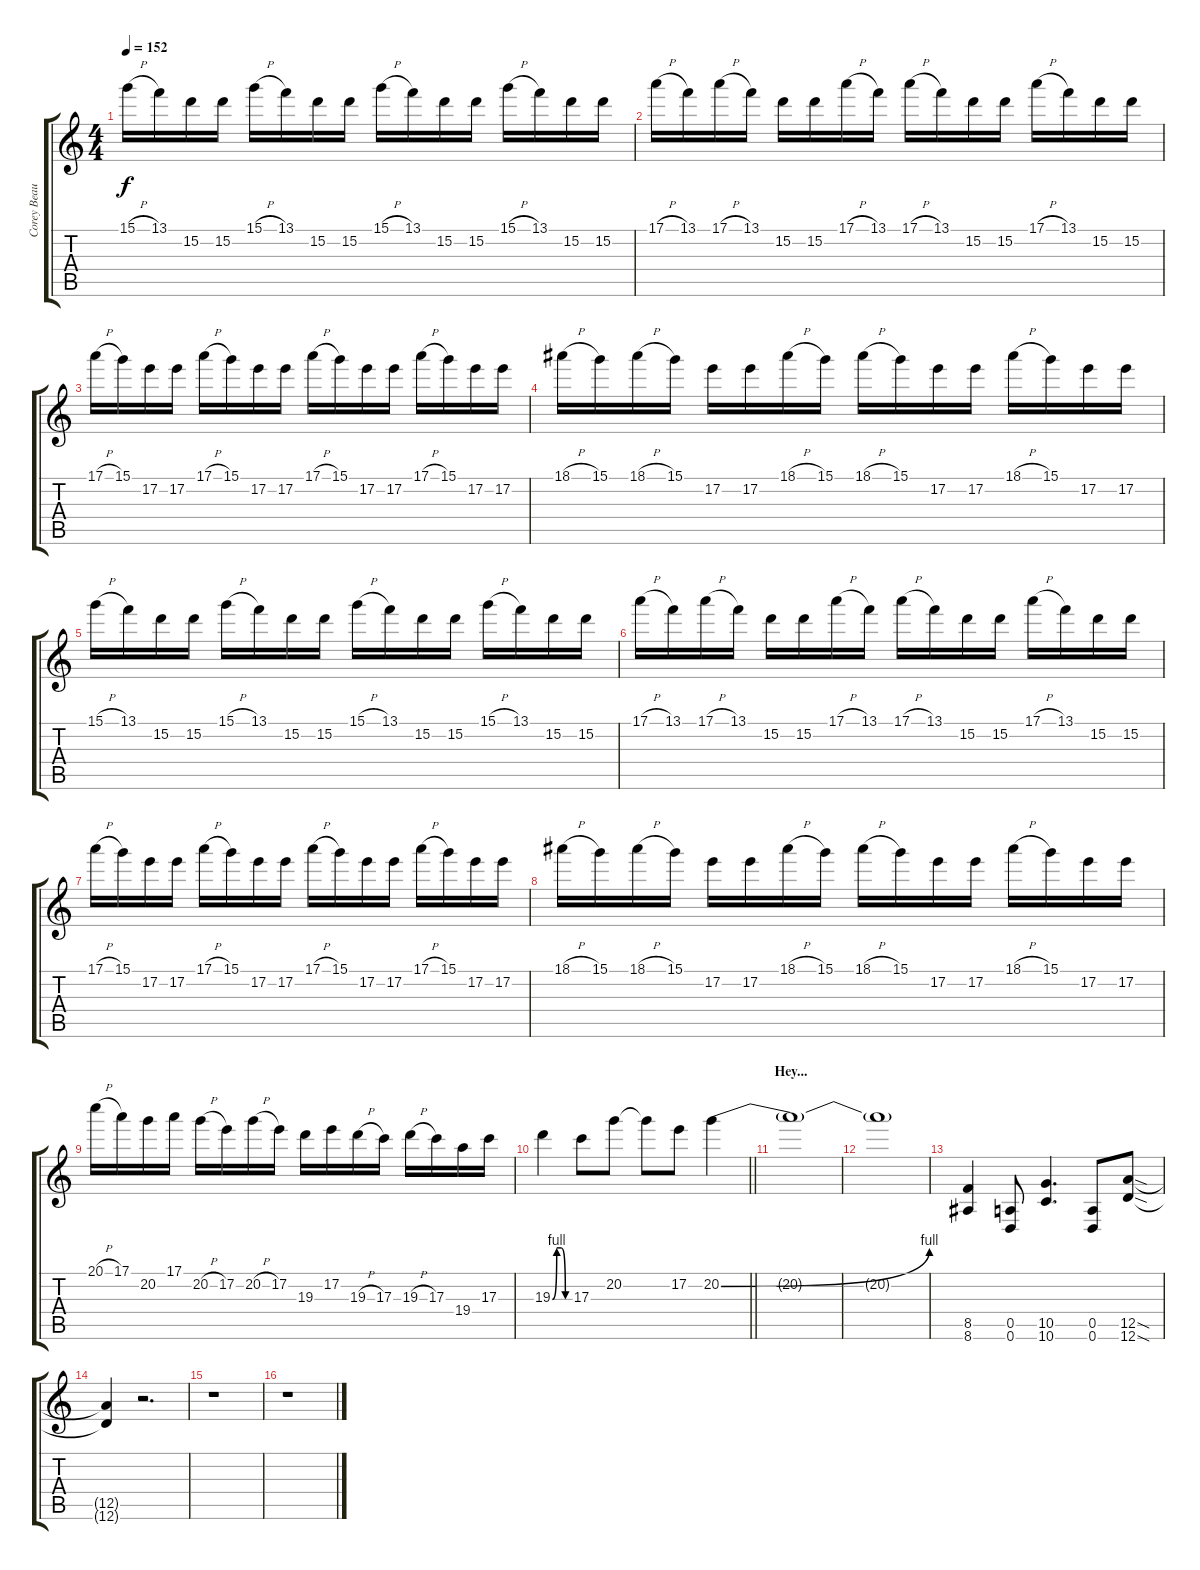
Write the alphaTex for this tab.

\track ("Corey Beaulieu" "Corey Beau") {instrument overdrivenguitar}
\staff {score tabs}
\tuning (E4 B3 G3 D3 A2 D2) {hide}
\ts (4 4)
\tempo 152
\clef g2
\ks c
15.1{h}.16{dy f} 13.1.16 15.2.16 15.2.16 15.1{h}.16 13.1.16 15.2.16 15.2.16 15.1{h}.16 13.1.16 15.2.16 15.2.16 15.1{h}.16 13.1.16 15.2.16 15.2.16 |
17.1{h}.16 13.1.16 17.1{h}.16 13.1.16 15.2.16 15.2.16 17.1{h}.16 13.1.16 17.1{h}.16 13.1.16 15.2.16 15.2.16 17.1{h}.16 13.1.16 15.2.16 15.2.16 |
17.1{h}.16 15.1.16 17.2.16 17.2.16 17.1{h}.16 15.1.16 17.2.16 17.2.16 17.1{h}.16 15.1.16 17.2.16 17.2.16 17.1{h}.16 15.1.16 17.2.16 17.2.16 |
18.1{h}.16 15.1.16 18.1{h}.16 15.1.16 17.2.16 17.2.16 18.1{h}.16 15.1.16 18.1{h}.16 15.1.16 17.2.16 17.2.16 18.1{h}.16 15.1.16 17.2.16 17.2.16 |
15.1{h}.16 13.1.16 15.2.16 15.2.16 15.1{h}.16 13.1.16 15.2.16 15.2.16 15.1{h}.16 13.1.16 15.2.16 15.2.16 15.1{h}.16 13.1.16 15.2.16 15.2.16 |
17.1{h}.16 13.1.16 17.1{h}.16 13.1.16 15.2.16 15.2.16 17.1{h}.16 13.1.16 17.1{h}.16 13.1.16 15.2.16 15.2.16 17.1{h}.16 13.1.16 15.2.16 15.2.16 |
17.1{h}.16 15.1.16 17.2.16 17.2.16 17.1{h}.16 15.1.16 17.2.16 17.2.16 17.1{h}.16 15.1.16 17.2.16 17.2.16 17.1{h}.16 15.1.16 17.2.16 17.2.16 |
18.1{h}.16 15.1.16 18.1{h}.16 15.1.16 17.2.16 17.2.16 18.1{h}.16 15.1.16 18.1{h}.16 15.1.16 17.2.16 17.2.16 18.1{h}.16 15.1.16 17.2.16 17.2.16 |
20.1{h}.16 17.1.16 20.2.16 17.1.16 20.2{h}.16 17.2.16 20.2{h}.16 17.2.16 19.3.16 17.2.16 19.3{h}.16 17.3.16 19.3{h}.16 17.3.16 19.4.16 17.3.16 |
\barLineRight lightlight
19.3{be (custom 0 0 15 4 30 4 45 0 60 0)}.4 17.3.8 20.2.8 20.2{t}.8 17.2.8 20.2{be (bend 0 0 60 4)}.4 |
\section ("" "Hey...")
20.2{t}.1 |
20.2{t}.1 |
(8.5 8.6).4 (0.5 0.6).8 (10.5 10.6).4{d} (0.5 0.6).8 (12.5{sod} 12.6{sod}).8 |
(12.5{t} 12.6{t}).4 r.2{d} |
r.1 |
r.1
